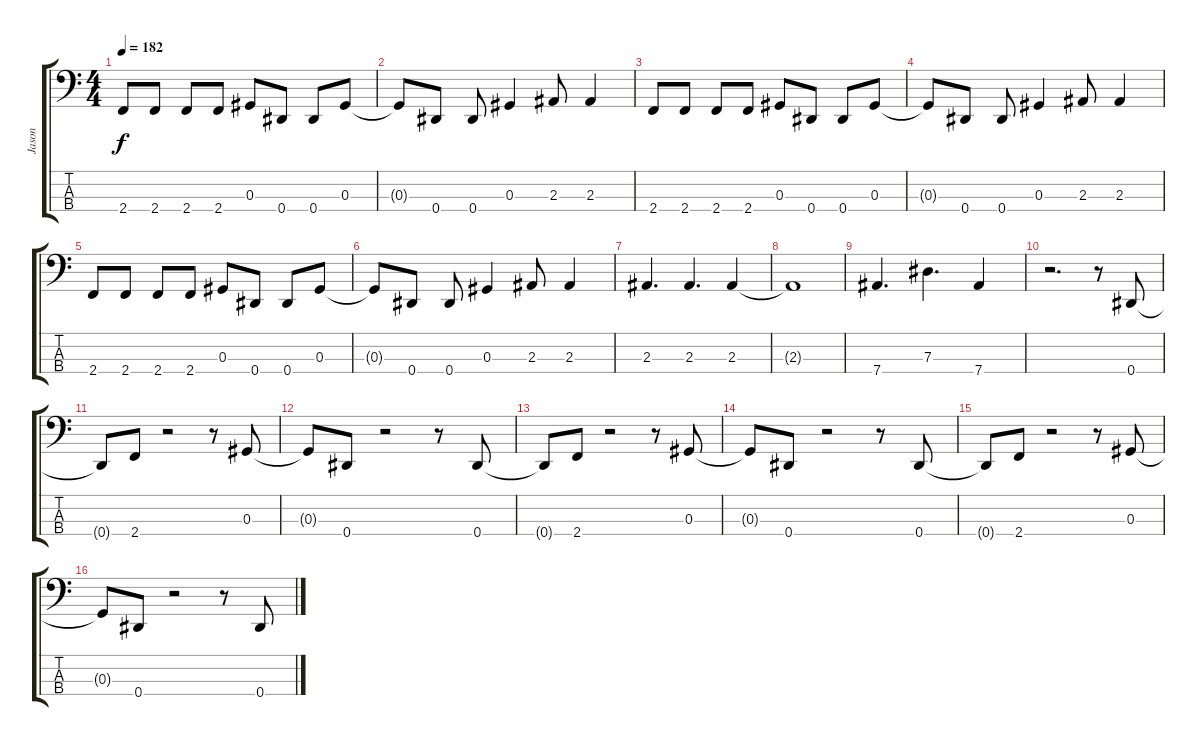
\track ("Jason" "Jason") {instrument electricbasspick}
\staff {score tabs}
\tuning (Gb2 Db2 Ab1 Eb1) {hide}
\ts (4 4)
\tempo 182
\clef f4
\ks c
2.4.8{dy f} 2.4.8 2.4.8 2.4.8 0.3.8 0.4.8 0.4.8 0.3.8 |
0.3{t}.8 0.4.8 0.4.8 0.3.4 2.3.8 2.3.4 |
2.4.8 2.4.8 2.4.8 2.4.8 0.3.8 0.4.8 0.4.8 0.3.8 |
0.3{t}.8 0.4.8 0.4.8 0.3.4 2.3.8 2.3.4 |
2.4.8 2.4.8 2.4.8 2.4.8 0.3.8 0.4.8 0.4.8 0.3.8 |
0.3{t}.8 0.4.8 0.4.8 0.3.4 2.3.8 2.3.4 |
2.3.4{d} 2.3.4{d} 2.3.4 |
2.3{t}.1 |
7.4.4{d} 7.3.4{d} 7.4.4 |
r.2{d} r.8 0.4.8 |
0.4{t}.8 2.4.8 r.2 r.8 0.3.8 |
0.3{t}.8 0.4.8 r.2 r.8 0.4.8 |
0.4{t}.8 2.4.8 r.2 r.8 0.3.8 |
0.3{t}.8 0.4.8 r.2 r.8 0.4.8 |
0.4{t}.8 2.4.8 r.2 r.8 0.3.8 |
0.3{t}.8 0.4.8 r.2 r.8 0.4.8
